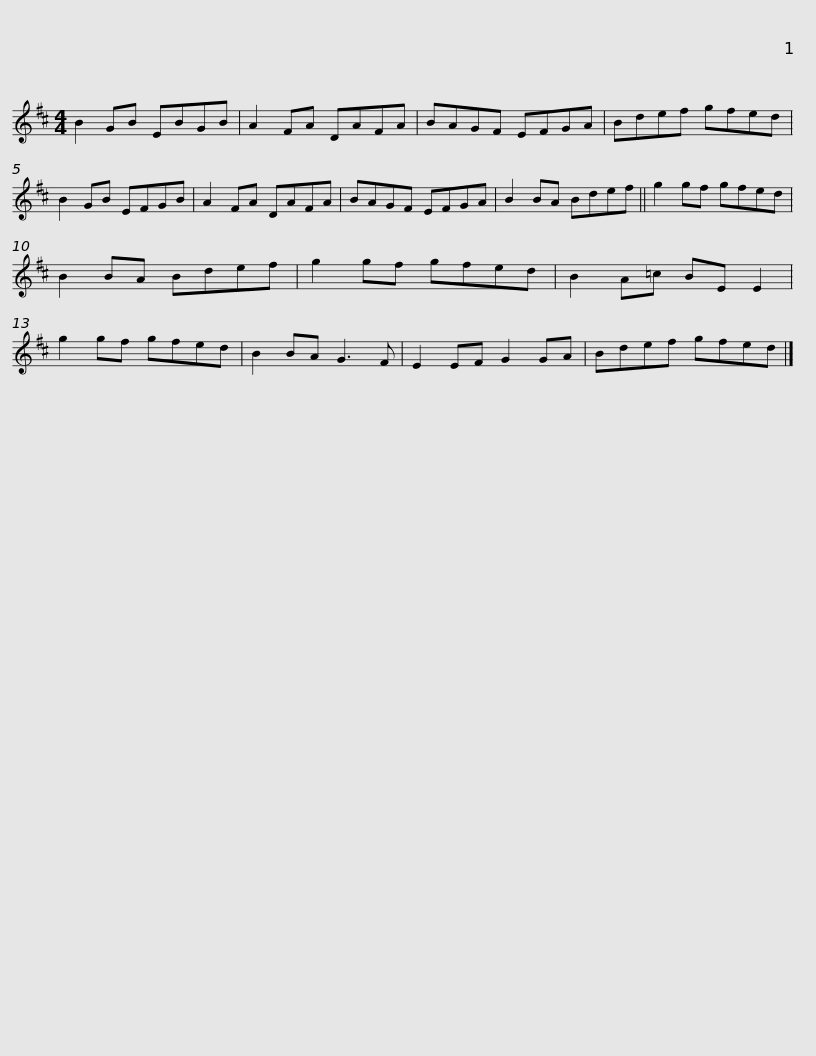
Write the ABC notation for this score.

X:1
L:1/8
M:4/4
I:linebreak $
K:D
V:1 treble
V:1
 B2 GB EBGB | A2 FA DAFA | BAGF EFGA | Bdef gfed | B2 GB EFGB | %5
 A2 FA DAFA |$ BAGF EFGA | B2 BA Bdef || g2 gf gfed | B2 BA Bdef | %10
 g2 gf gfed | B2 A=c BE E2 |$ g2 gf gfed | B2 BA G3 F | E2 EF G2 GA | %15
 Bdef gfed |] %16
